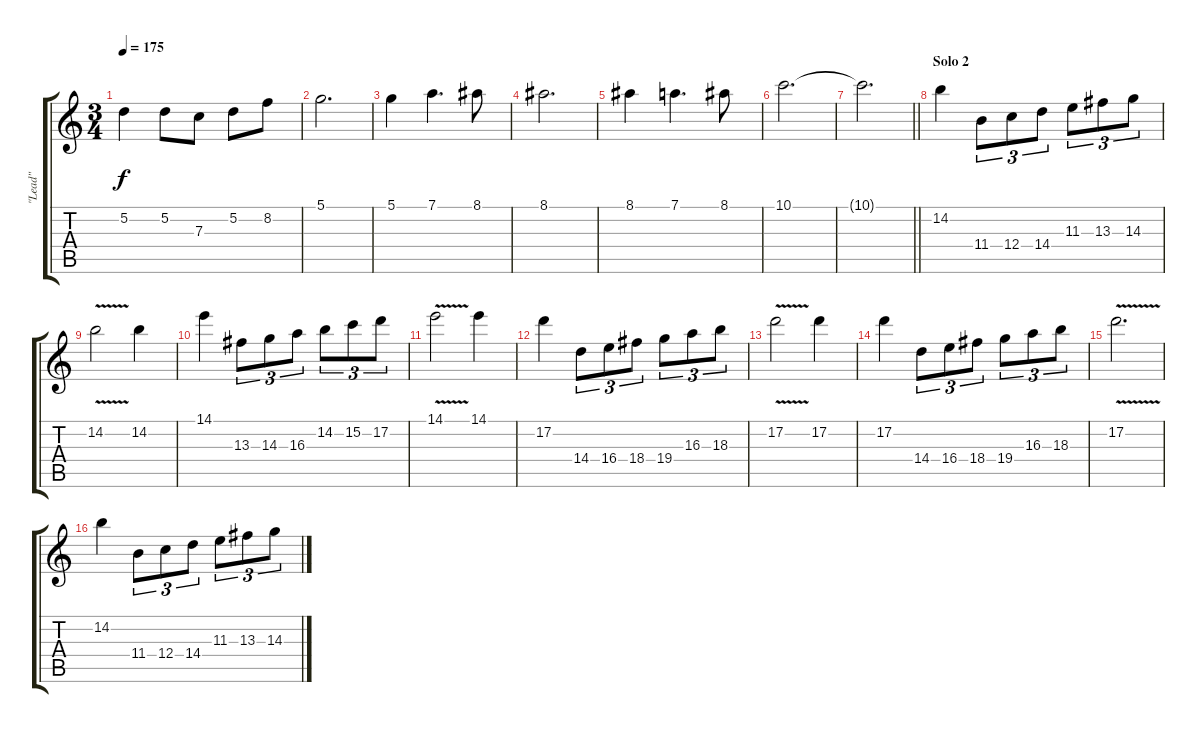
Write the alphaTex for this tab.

\track ("\"Lead\"" "\"Lead\"") {instrument distortionguitar}
\staff {score tabs}
\tuning (D4 A3 F3 C3 G2 D2) {hide}
\ts (3 4)
\tempo 175
\clef g2
\ks c
5.2.4{dy f} 5.2.8 7.3.8 5.2.8 8.2.8 |
5.1.2{d} |
5.1.4 7.1.4{d} 8.1.8 |
8.1.2{d} |
8.1.4 7.1.4{d} 8.1.8 |
10.1.2{d} |
\barLineRight lightlight
10.1{t}.2{d} |
\section ("" "Solo 2")
14.2.4 11.4.8{tu (3 2)} 12.4.8{tu (3 2)} 14.4.8{tu (3 2)} 11.3.8{tu (3 2)} 13.3.8{tu (3 2)} 14.3.8{tu (3 2)} |
14.2{v}.2 14.2.4 |
14.1.4 13.3.8{tu (3 2)} 14.3.8{tu (3 2)} 16.3.8{tu (3 2)} 14.2.8{tu (3 2)} 15.2.8{tu (3 2)} 17.2.8{tu (3 2)} |
14.1{v}.2 14.1.4 |
17.2.4 14.4.8{tu (3 2)} 16.4.8{tu (3 2)} 18.4.8{tu (3 2)} 19.4.8{tu (3 2)} 16.3.8{tu (3 2)} 18.3.8{tu (3 2)} |
17.2{v}.2 17.2.4 |
17.2.4 14.4.8{tu (3 2)} 16.4.8{tu (3 2)} 18.4.8{tu (3 2)} 19.4.8{tu (3 2)} 16.3.8{tu (3 2)} 18.3.8{tu (3 2)} |
17.2{v}.2{d} |
14.2.4 11.4.8{tu (3 2)} 12.4.8{tu (3 2)} 14.4.8{tu (3 2)} 11.3.8{tu (3 2)} 13.3.8{tu (3 2)} 14.3.8{tu (3 2)}
